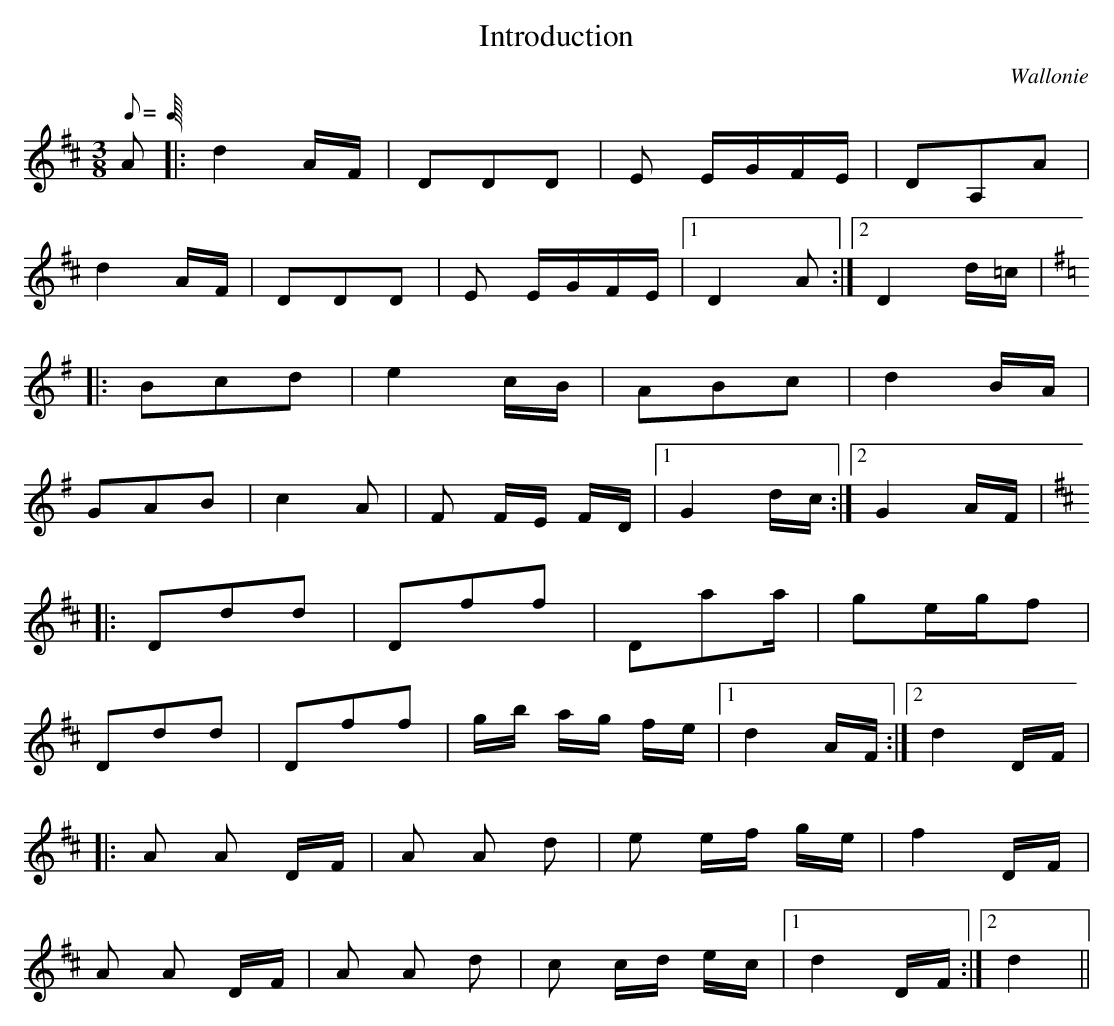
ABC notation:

X:1
T:Introduction
O:Wallonie
M:3/8
L:1/8
Q:C8=30
K:D
A |: d2 A/F/ | DDD | E E/G/F/E/ | DA,A |
d2 A/F/ | DDD | E E/G/F/E/ |1 D2 A :|2 D2 d/=c/ |
K:G
|: Bcd | e2 c/B/ | ABc | d2 B/A/ |
GAB | c2 A | F F/E/ F/D/ |1 G2 d/c/ :|2 G2 A/F/ |
K:D
|: Ddd | Dff | Daa/ | ge/g/f |
Ddd | Dff | g/b/ a/g/ f/e/ |1 d2 A/F/ :|2 d2 D/F/ |
|: A A D/F/ | A A d | e e/f/ g/e/ | f2 D/F/ |
A A D/F/ | A A d | c c/d/ e/c/ |1 d2D/F/ :|2 d2 ||
